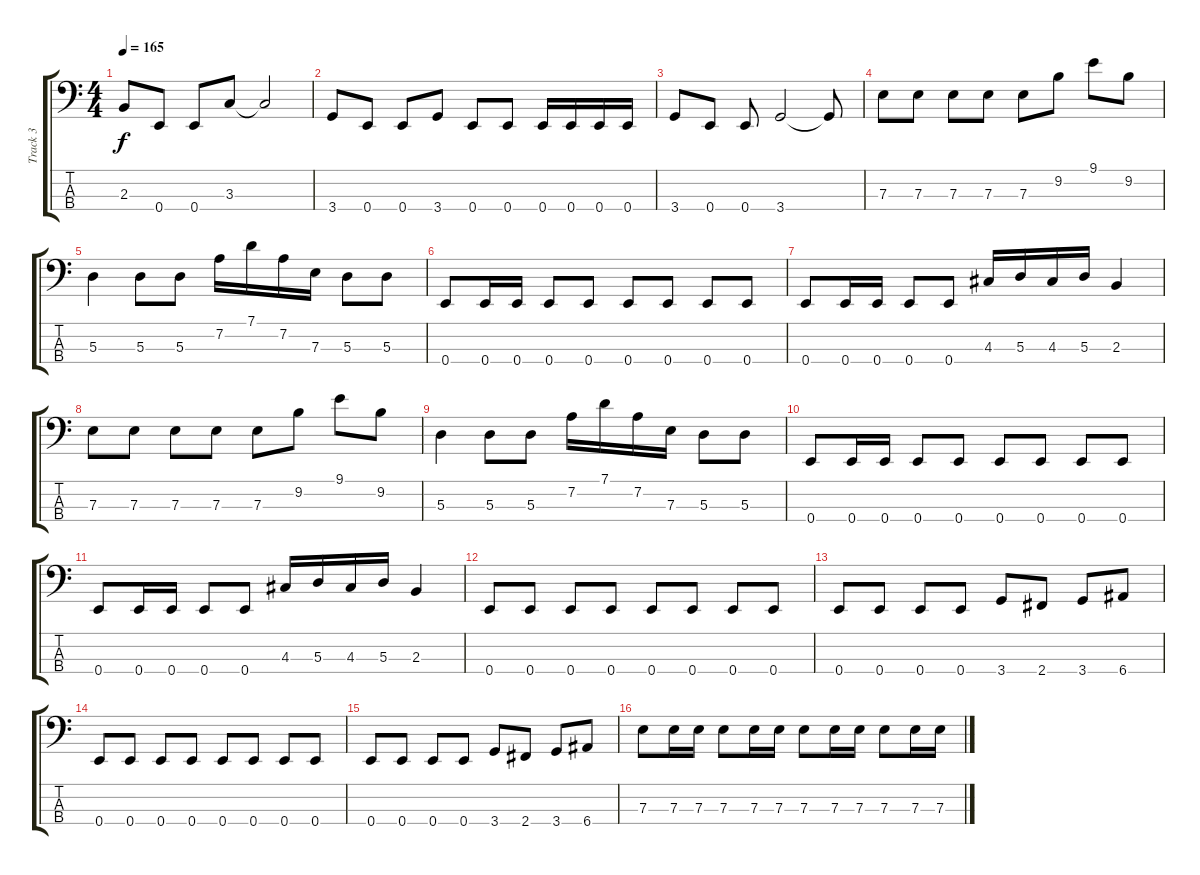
\track ("Track 3" "Track 3") {instrument electricbassfinger}
\staff {score tabs}
\tuning (G2 D2 A1 E1) {hide}
\ts (4 4)
\tempo 165
\clef f4
\ks c
2.3.8{dy f} 0.4.8 0.4.8 3.3.8 3.3{t}.2 |
3.4.8 0.4.8 0.4.8 3.4.8 0.4.8 0.4.8 0.4.16 0.4.16 0.4.16 0.4.16 |
3.4.8 0.4.8 0.4.8 3.4.2 3.4{t}.8 |
7.3.8 7.3.8 7.3.8 7.3.8 7.3.8 9.2.8 9.1.8 9.2.8 |
5.3.4 5.3.8 5.3.8 7.2.16 7.1.16 7.2.16 7.3.16 5.3.8 5.3.8 |
0.4.8 0.4.16 0.4.16 0.4.8 0.4.8 0.4.8 0.4.8 0.4.8 0.4.8 |
0.4.8 0.4.16 0.4.16 0.4.8 0.4.8 4.3.16 5.3.16 4.3.16 5.3.16 2.3.4 |
7.3.8 7.3.8 7.3.8 7.3.8 7.3.8 9.2.8 9.1.8 9.2.8 |
5.3.4 5.3.8 5.3.8 7.2.16 7.1.16 7.2.16 7.3.16 5.3.8 5.3.8 |
0.4.8 0.4.16 0.4.16 0.4.8 0.4.8 0.4.8 0.4.8 0.4.8 0.4.8 |
0.4.8 0.4.16 0.4.16 0.4.8 0.4.8 4.3.16 5.3.16 4.3.16 5.3.16 2.3.4 |
0.4.8 0.4.8 0.4.8 0.4.8 0.4.8 0.4.8 0.4.8 0.4.8 |
0.4.8 0.4.8 0.4.8 0.4.8 3.4.8 2.4.8 3.4.8 6.4.8 |
0.4.8 0.4.8 0.4.8 0.4.8 0.4.8 0.4.8 0.4.8 0.4.8 |
0.4.8 0.4.8 0.4.8 0.4.8 3.4.8 2.4.8 3.4.8 6.4.8 |
7.3.8 7.3.16 7.3.16 7.3.8 7.3.16 7.3.16 7.3.8 7.3.16 7.3.16 7.3.8 7.3.16 7.3.16
